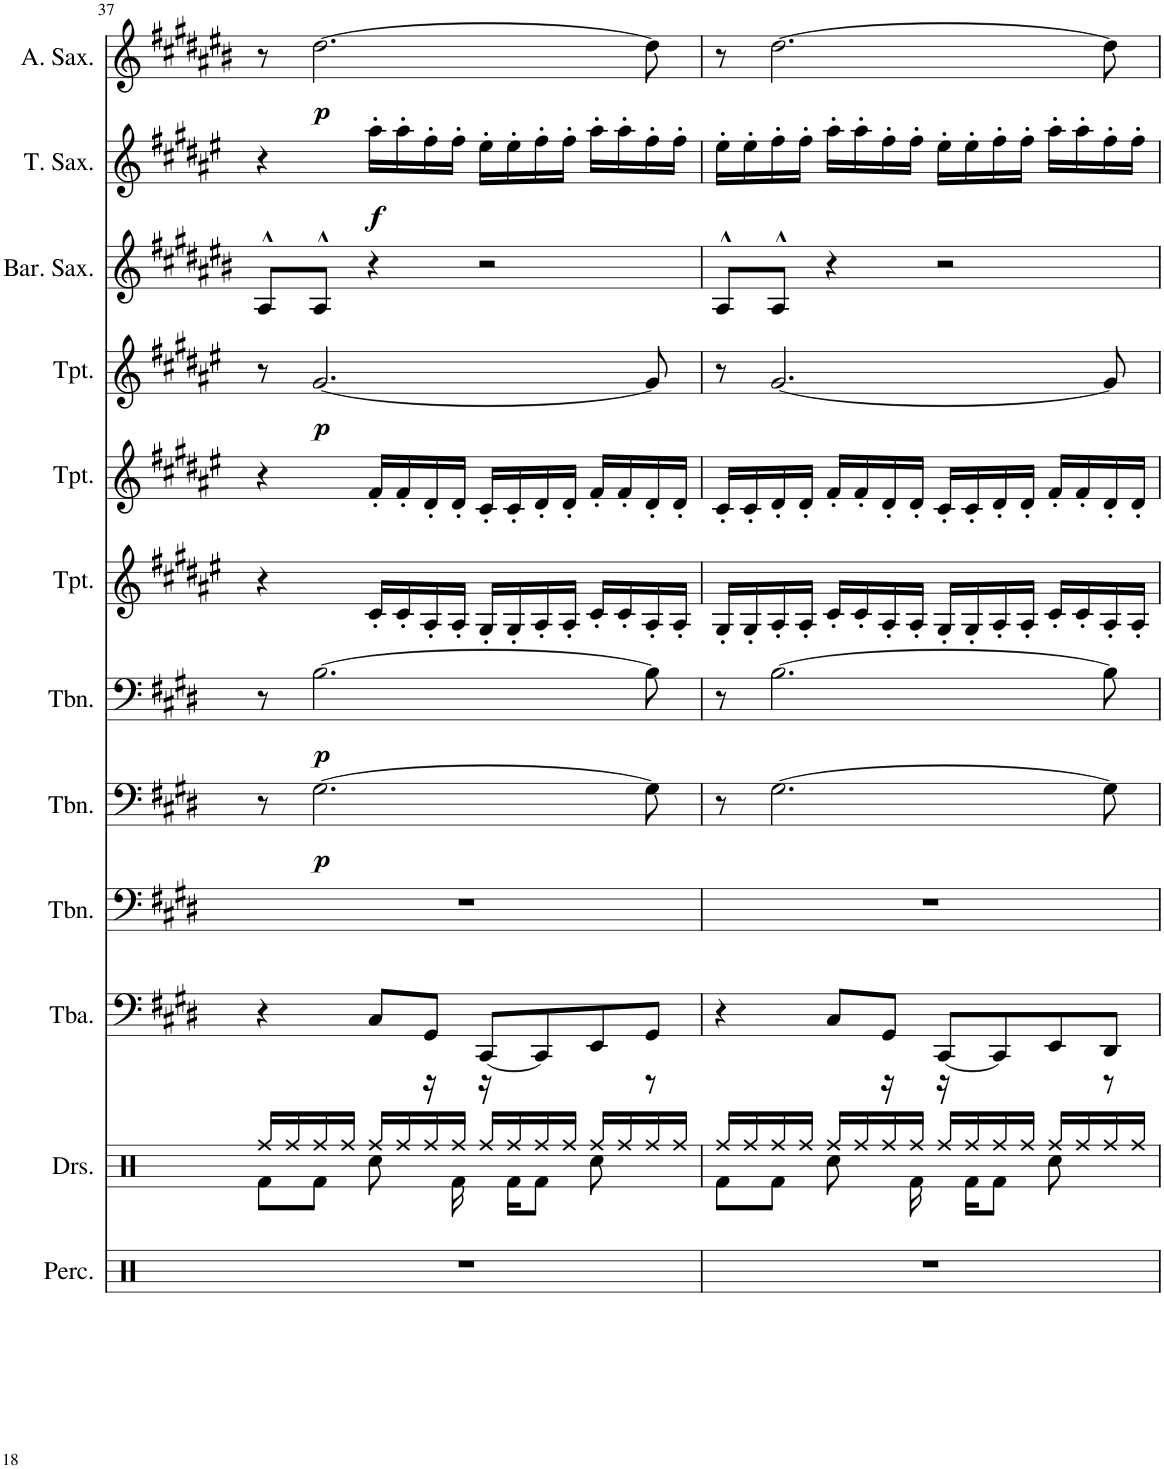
**kern	**kern	**kern	**kern	**kern	**dynam	**kern	**dynam	**kern	**kern	**kern	**dynam	**kern	**kern	**dynam	**kern	**dynam
*part12	*part11	*part10	*part9	*part8	*part8	*part7	*part7	*part6	*part5	*part4	*part4	*part3	*part2	*part2	*part1	*part1
*staff12	*staff11	*staff10	*staff9	*staff8	*staff8	*staff7	*staff7	*staff6	*staff5	*staff4	*staff4	*staff3	*staff2	*staff2	*staff1	*staff1
*I"Percussion	*I"Drumset	*I"Tuba	*I"Trombone	*I"Trombone	*	*I"Trombone	*	*I"Trumpet	*I"Trumpet	*I"Trumpet	*	*I"Baritone Saxophone	*I"Tenor Saxophone	*	*I"Alto Saxophone	*
*I'Perc.	*I'Drs.	*I'Tba.	*I'Tbn.	*I'Tbn.	*	*I'Tbn.	*	*I'Tpt.	*I'Tpt.	*I'Tpt.	*	*I'Bar. Sax.	*I'T. Sax.	*	*I'A. Sax.	*
!!LO:PB:g=z
*clefX	*clefX	*clefF4	*clefF4	*clefF4	*	*clefF4	*	*clefG2	*clefG2	*clefG2	*	*clefG2	*clefG2	*	*clefG2	*
*	*	*	*	*	*	*	*	*Trd1c2	*Trd1c2	*Trd1c2	*	*Trd12c21	*Trd8c14	*	*Trd5c9	*
*k[]	*k[]	*k[f#c#g#d#]	*k[f#c#g#d#]	*k[f#c#g#d#]	*	*k[f#c#g#d#]	*	*k[f#c#g#d#a#e#]	*k[f#c#g#d#a#e#]	*k[f#c#g#d#a#e#]	*	*k[f#c#g#d#a#e#b#]	*k[f#c#g#d#a#e#]	*	*k[f#c#g#d#a#e#b#]	*
*M4/4	*M4/4	*M4/4	*M4/4	*M4/4	*	*M4/4	*	*M4/4	*M4/4	*M4/4	*	*M4/4	*M4/4	*	*M4/4	*
=37	=37	=37	=37	=37	=37	=37	=37	=37	=37	=37	=37	=37	=37	=37	=37	=37
*	*^	*	*	*	*	*	*	*	*	*	*	*	*	*	*	*
1r	8Rf\L	16Rff/LL	4r	1r	8r	.	8r	.	4r	4r	8r	.	8A#^^/L	4r	.	8r	.
.	.	16Rff/	.	.	.	.	.	.	.	.	.	.	.	.	.	.	.
!	!	!	!	!	!	!LO:DY:b	!	!LO:DY:b	!	!	!	!LO:DY:b	!	!	!	!	!LO:DY:b
.	8Rf\J	16Rff/	.	.	[2.G#\	p	[2.B\	p	.	.	[2.g#/	p	8A#^^/J	.	.	[2.dd#\	p
.	.	16Rff/JJ	.	.	.	.	.	.	.	.	.	.	.	.	.	.	.
!	!	!	!	!	!	!	!	!	!	!	!	!	!	!	!LO:DY:b	!	!
.	8Rcc\	16Rff/LL	8C#/L	.	.	.	.	.	16c#'/LL	16f#'/LL	.	.	4r	16aa#'\LL	f	.	.
.	.	16Rff/	.	.	.	.	.	.	16c#'/	16f#'/	.	.	.	16aa#'\	.	.	.
.	16r	16Rff/	8GG#/J	.	.	.	.	.	16A#'/	16d#'/	.	.	.	16ff#'\	.	.	.
.	16Rf\	16Rff/JJ	.	.	.	.	.	.	16A#'/JJ	16d#'/JJ	.	.	.	16ff#'\JJ	.	.	.
.	16r	16Rff/LL	[8CC#/L	.	.	.	.	.	16G#'/LL	16c#'/LL	.	.	2r	16ee#'\LL	.	.	.
.	16Rf\KL	16Rff/	.	.	.	.	.	.	16G#'/	16c#'/	.	.	.	16ee#'\	.	.	.
.	8Rf\J	16Rff/	8CC#/]	.	.	.	.	.	16A#'/	16d#'/	.	.	.	16ff#'\	.	.	.
.	.	16Rff/JJ	.	.	.	.	.	.	16A#'/JJ	16d#'/JJ	.	.	.	16ff#'\JJ	.	.	.
.	8Rcc\	16Rff/LL	8EE/	.	.	.	.	.	16c#'/LL	16f#'/LL	.	.	.	16aa#'\LL	.	.	.
.	.	16Rff/	.	.	.	.	.	.	16c#'/	16f#'/	.	.	.	16aa#'\	.	.	.
.	8r	16Rff/	8GG#/J	.	8G#\]	.	8B\]	.	16A#'/	16d#'/	8g#/]	.	.	16ff#'\	.	8dd#\]	.
.	.	16Rff/JJ	.	.	.	.	.	.	16A#'/JJ	16d#'/JJ	.	.	.	16ff#'\JJ	.	.	.
=38	=38	=38	=38	=38	=38	=38	=38	=38	=38	=38	=38	=38	=38	=38	=38	=38	=38
1r	8Rf\L	16Rff/LL	4r	1r	8r	.	8r	.	16G#'/LL	16c#'/LL	8r	.	8A#^^/L	16ee#'\LL	.	8r	.
.	.	16Rff/	.	.	.	.	.	.	16G#'/	16c#'/	.	.	.	16ee#'\	.	.	.
.	8Rf\J	16Rff/	.	.	[2.G#\	.	[2.B\	.	16A#'/	16d#'/	[2.g#/	.	8A#^^/J	16ff#'\	.	[2.dd#\	.
.	.	16Rff/JJ	.	.	.	.	.	.	16A#'/JJ	16d#'/JJ	.	.	.	16ff#'\JJ	.	.	.
.	8Rcc\	16Rff/LL	8C#/L	.	.	.	.	.	16c#'/LL	16f#'/LL	.	.	4r	16aa#'\LL	.	.	.
.	.	16Rff/	.	.	.	.	.	.	16c#'/	16f#'/	.	.	.	16aa#'\	.	.	.
.	16r	16Rff/	8GG#/J	.	.	.	.	.	16A#'/	16d#'/	.	.	.	16ff#'\	.	.	.
.	16Rf\	16Rff/JJ	.	.	.	.	.	.	16A#'/JJ	16d#'/JJ	.	.	.	16ff#'\JJ	.	.	.
.	16r	16Rff/LL	[8CC#/L	.	.	.	.	.	16G#'/LL	16c#'/LL	.	.	2r	16ee#'\LL	.	.	.
.	16Rf\KL	16Rff/	.	.	.	.	.	.	16G#'/	16c#'/	.	.	.	16ee#'\	.	.	.
.	8Rf\J	16Rff/	8CC#/]	.	.	.	.	.	16A#'/	16d#'/	.	.	.	16ff#'\	.	.	.
.	.	16Rff/JJ	.	.	.	.	.	.	16A#'/JJ	16d#'/JJ	.	.	.	16ff#'\JJ	.	.	.
.	8Rcc\	16Rff/LL	8EE/	.	.	.	.	.	16c#'/LL	16f#'/LL	.	.	.	16aa#'\LL	.	.	.
.	.	16Rff/	.	.	.	.	.	.	16c#'/	16f#'/	.	.	.	16aa#'\	.	.	.
.	8r	16Rff/	8DD#/J	.	8G#\]	.	8B\]	.	16A#'/	16d#'/	8g#/]	.	.	16ff#'\	.	8dd#\]	.
.	.	16Rff/JJ	.	.	.	.	.	.	16A#'/JJ	16d#'/JJ	.	.	.	16ff#'\JJ	.	.	.
*	*v	*v	*	*	*	*	*	*	*	*	*	*	*	*	*	*	*
=	=	=	=	=	=	=	=	=	=	=	=	=	=	=	=	=
*-	*-	*-	*-	*-	*-	*-	*-	*-	*-	*-	*-	*-	*-	*-	*-	*-
